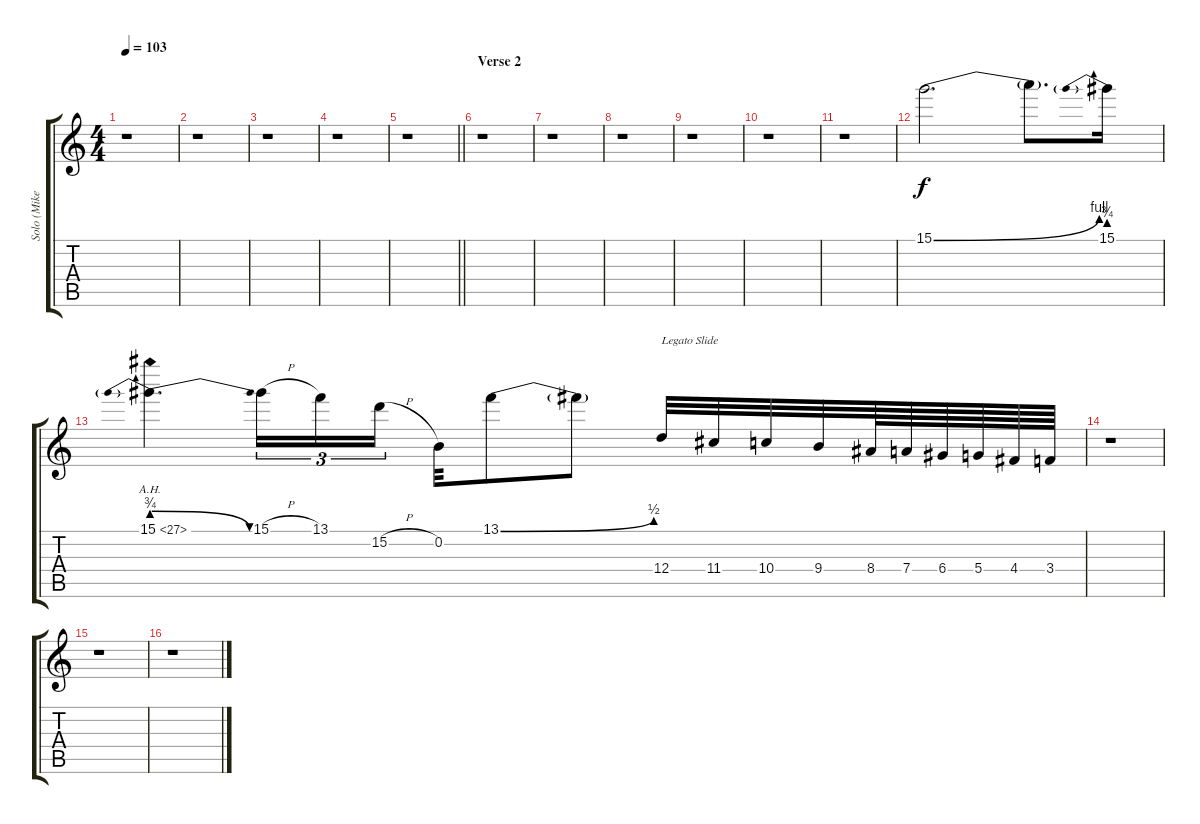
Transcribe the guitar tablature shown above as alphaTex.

\track ("Solo (Mike McCready)" "Solo (Mike") {instrument overdrivenguitar}
\staff {score tabs}
\tuning (E4 B3 G3 D3 A2 E2) {hide}
\ts (4 4)
\tempo 103
\clef g2
\ks c
r.1{dy f} |
r.1 |
r.1 |
r.1 |
\barLineRight lightlight
r.1 |
\section ("" "Verse 2")
r.1 |
r.1 |
r.1 |
r.1 |
r.1 |
r.1 |
15.1{be (bend 0 0 60 4)}.2{d} 15.1{t}.8{d} 15.1{be (prebend 0 3 60 3)}.16 |
15.1{be (prebendrelease 0 3 60 0) ah 12}.4{d} 15.1{h}.16{tu (3 2)} 13.1.16{tu (3 2)} 15.2{h}.16{tu (3 2)} 0.2.32 13.1{be (bend 0 0 60 2)}.8 13.1{t}.8 12.4.32{txt "Legato Slide"} 11.4.32 10.4.32 9.4.32 8.4.64 7.4.64 6.4.64 5.4.64 4.4.64 3.4.64 |
r.1 |
r.1 |
r.1
